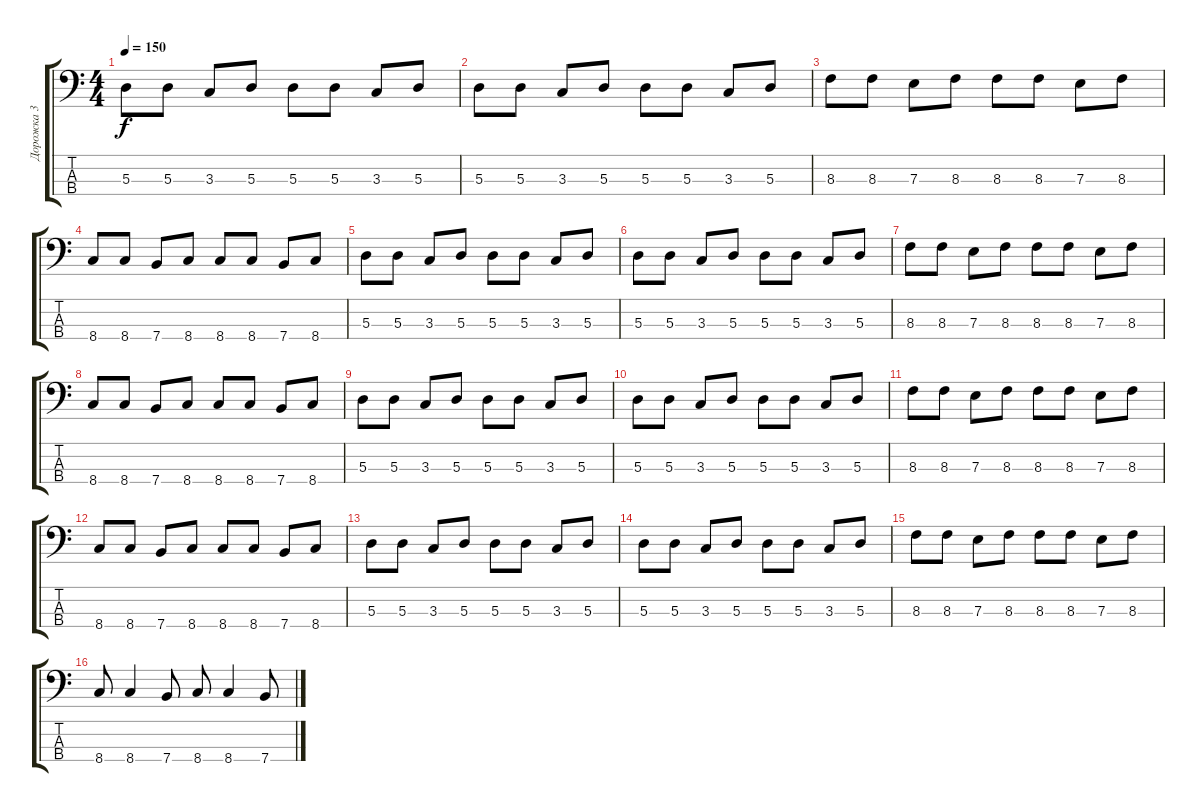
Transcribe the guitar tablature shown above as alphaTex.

\track ("Дорожка 3" "Дорожка 3") {instrument electricbassfinger}
\staff {score tabs}
\tuning (G2 D2 A1 E1) {hide}
\ts (4 4)
\tempo 150
\clef f4
\ks c
5.3.8{dy f} 5.3.8 3.3.8 5.3.8 5.3.8 5.3.8 3.3.8 5.3.8 |
5.3.8 5.3.8 3.3.8 5.3.8 5.3.8 5.3.8 3.3.8 5.3.8 |
8.3.8 8.3.8 7.3.8 8.3.8 8.3.8 8.3.8 7.3.8 8.3.8 |
8.4.8 8.4.8 7.4.8 8.4.8 8.4.8 8.4.8 7.4.8 8.4.8 |
5.3.8 5.3.8 3.3.8 5.3.8 5.3.8 5.3.8 3.3.8 5.3.8 |
5.3.8 5.3.8 3.3.8 5.3.8 5.3.8 5.3.8 3.3.8 5.3.8 |
8.3.8 8.3.8 7.3.8 8.3.8 8.3.8 8.3.8 7.3.8 8.3.8 |
8.4.8 8.4.8 7.4.8 8.4.8 8.4.8 8.4.8 7.4.8 8.4.8 |
5.3.8 5.3.8 3.3.8 5.3.8 5.3.8 5.3.8 3.3.8 5.3.8 |
5.3.8 5.3.8 3.3.8 5.3.8 5.3.8 5.3.8 3.3.8 5.3.8 |
8.3.8 8.3.8 7.3.8 8.3.8 8.3.8 8.3.8 7.3.8 8.3.8 |
8.4.8 8.4.8 7.4.8 8.4.8 8.4.8 8.4.8 7.4.8 8.4.8 |
5.3.8 5.3.8 3.3.8 5.3.8 5.3.8 5.3.8 3.3.8 5.3.8 |
5.3.8 5.3.8 3.3.8 5.3.8 5.3.8 5.3.8 3.3.8 5.3.8 |
8.3.8 8.3.8 7.3.8 8.3.8 8.3.8 8.3.8 7.3.8 8.3.8 |
8.4.8 8.4.4 7.4.8 8.4.8 8.4.4 7.4.8
